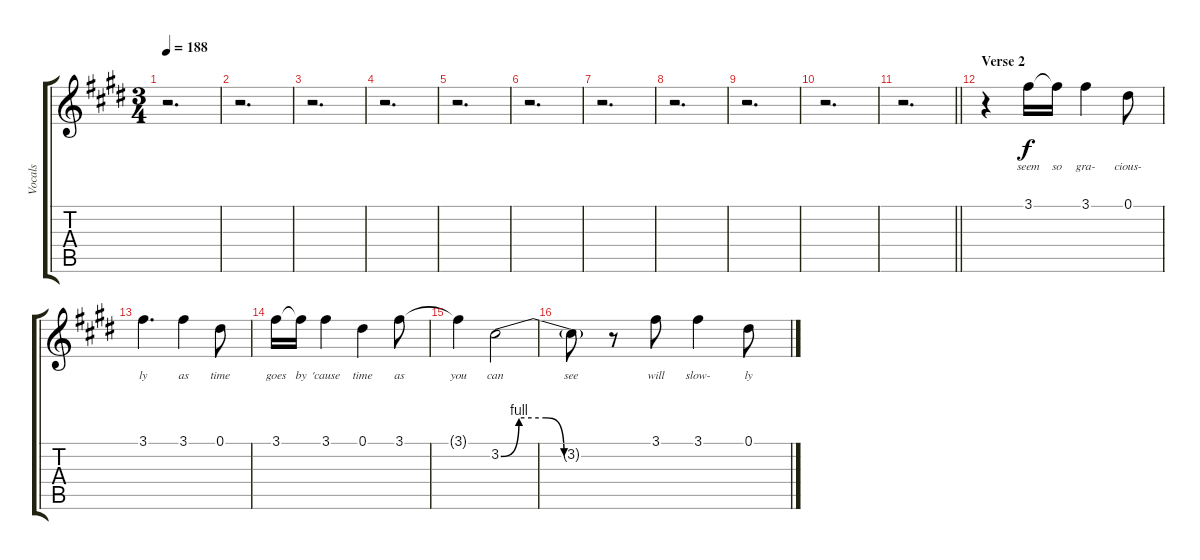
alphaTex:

\track ("Vocals" "Vocals") {instrument distortionguitar}
\staff {score tabs}
\tuning (Eb4 Bb3 Gb3 Db3 Ab2 Eb2) {hide}
\ts (3 4)
\tempo 188
\clef g2
\ks e
r.2{d dy f} |
r.2{d} |
r.2{d} |
r.2{d} |
r.2{d} |
r.2{d} |
r.2{d} |
r.2{d} |
r.2{d} |
r.2{d} |
\barLineRight lightlight
r.2{d} |
\section ("" "Verse 2")
r.4 3.1.16{lyrics (0 "seem") lyrics (1 "") lyrics (2 "") lyrics (3 "") lyrics (4 "")} 3.1{t}.16{lyrics (0 "so") lyrics (1 "") lyrics (2 "") lyrics (3 "") lyrics (4 "")} 3.1.4{lyrics (0 "gra-") lyrics (1 "") lyrics (2 "") lyrics (3 "") lyrics (4 "")} 0.1.8{lyrics (0 "cious-") lyrics (1 "") lyrics (2 "") lyrics (3 "") lyrics (4 "")} |
3.1.4{d lyrics (0 "ly") lyrics (1 "") lyrics (2 "") lyrics (3 "") lyrics (4 "")} 3.1.4{lyrics (0 "as") lyrics (1 "") lyrics (2 "") lyrics (3 "") lyrics (4 "")} 0.1.8{lyrics (0 "time") lyrics (1 "") lyrics (2 "") lyrics (3 "") lyrics (4 "")} |
3.1.16{lyrics (0 "goes") lyrics (1 "") lyrics (2 "") lyrics (3 "") lyrics (4 "")} 3.1{t}.16{lyrics (0 "by") lyrics (1 "") lyrics (2 "") lyrics (3 "") lyrics (4 "")} 3.1.4{lyrics (0 "'cause") lyrics (1 "") lyrics (2 "") lyrics (3 "") lyrics (4 "")} 0.1.4{lyrics (0 "time") lyrics (1 "") lyrics (2 "") lyrics (3 "") lyrics (4 "")} 3.1.8{lyrics (0 "as") lyrics (1 "") lyrics (2 "") lyrics (3 "") lyrics (4 "")} |
3.1{t}.4{lyrics (0 "you") lyrics (1 "") lyrics (2 "") lyrics (3 "") lyrics (4 "")} 3.2{be (custom 0 0 10 4 25 4 35 0 60 0)}.2{lyrics (0 "can") lyrics (1 "") lyrics (2 "") lyrics (3 "") lyrics (4 "")} |
3.2{t}.8{lyrics (0 "see") lyrics (1 "") lyrics (2 "") lyrics (3 "") lyrics (4 "")} r.8 3.1.8{lyrics (0 "will") lyrics (1 "") lyrics (2 "") lyrics (3 "") lyrics (4 "")} 3.1.4{lyrics (0 "slow-") lyrics (1 "") lyrics (2 "") lyrics (3 "") lyrics (4 "")} 0.1.8{lyrics (0 "ly") lyrics (1 "") lyrics (2 "") lyrics (3 "") lyrics (4 "")}
